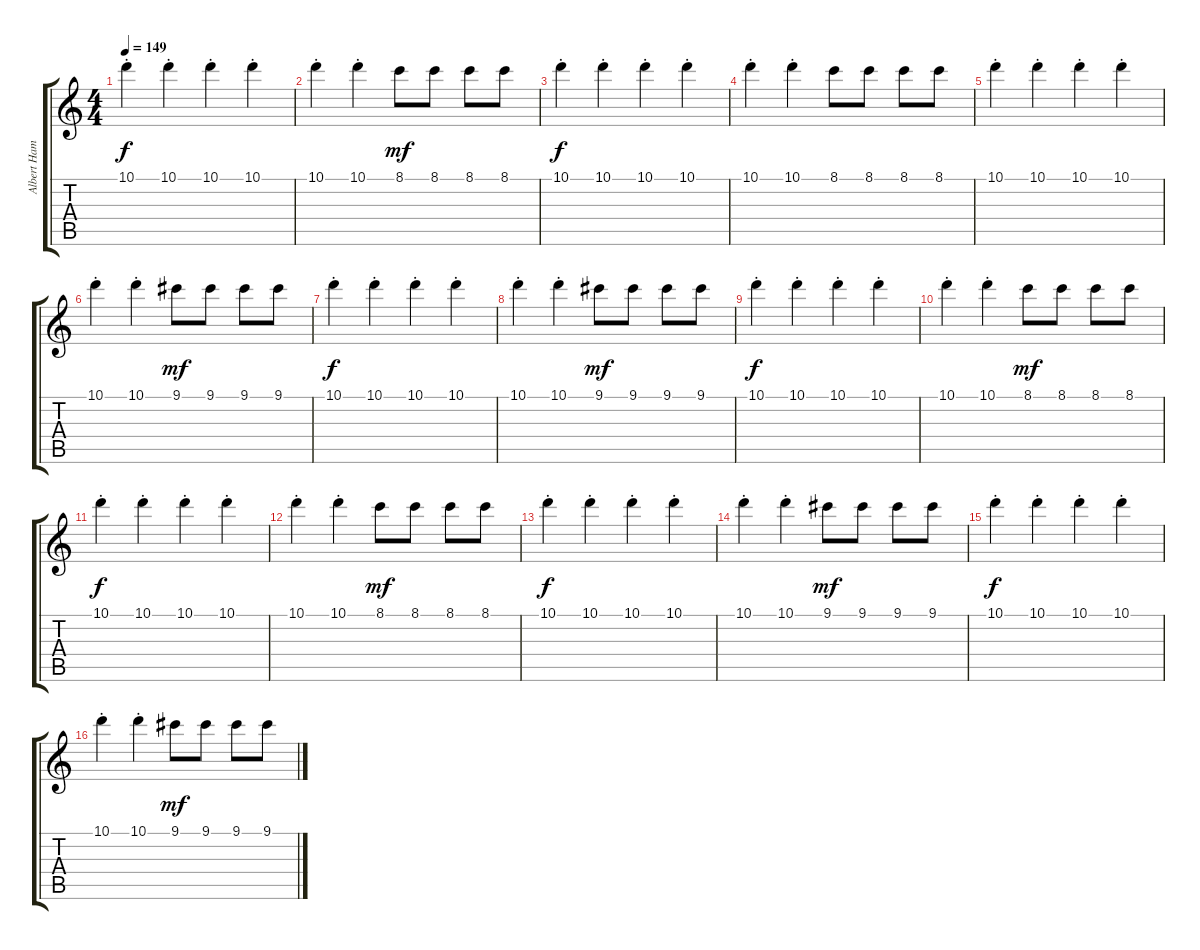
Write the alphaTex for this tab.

\track ("Albert Hammond Jr." "Albert Ham") {instrument electricguitarjazz}
\staff {score tabs}
\tuning (E4 B3 G3 D3 A2 E2) {hide}
\ts (4 4)
\tempo 149
\clef g2
\ks c
10.1{st}.4{dy f} 10.1{st}.4 10.1{st}.4 10.1{st}.4 |
10.1{st}.4 10.1{st}.4 8.1.8{dy mf} 8.1.8 8.1.8 8.1.8 |
10.1{st}.4{dy f} 10.1{st}.4 10.1{st}.4 10.1{st}.4 |
10.1{st}.4 10.1{st}.4 8.1.8 8.1.8 8.1.8 8.1.8 |
10.1{st}.4 10.1{st}.4 10.1{st}.4 10.1{st}.4 |
10.1{st}.4 10.1{st}.4 9.1.8{dy mf} 9.1.8 9.1.8 9.1.8 |
10.1{st}.4{dy f} 10.1{st}.4 10.1{st}.4 10.1{st}.4 |
10.1{st}.4 10.1{st}.4 9.1.8{dy mf} 9.1.8 9.1.8 9.1.8 |
10.1{st}.4{dy f} 10.1{st}.4 10.1{st}.4 10.1{st}.4 |
10.1{st}.4 10.1{st}.4 8.1.8{dy mf} 8.1.8 8.1.8 8.1.8 |
10.1{st}.4{dy f} 10.1{st}.4 10.1{st}.4 10.1{st}.4 |
10.1{st}.4 10.1{st}.4 8.1.8{dy mf} 8.1.8 8.1.8 8.1.8 |
10.1{st}.4{dy f} 10.1{st}.4 10.1{st}.4 10.1{st}.4 |
10.1{st}.4 10.1{st}.4 9.1.8{dy mf} 9.1.8 9.1.8 9.1.8 |
10.1{st}.4{dy f} 10.1{st}.4 10.1{st}.4 10.1{st}.4 |
10.1{st}.4 10.1{st}.4 9.1.8{dy mf} 9.1.8 9.1.8 9.1.8
